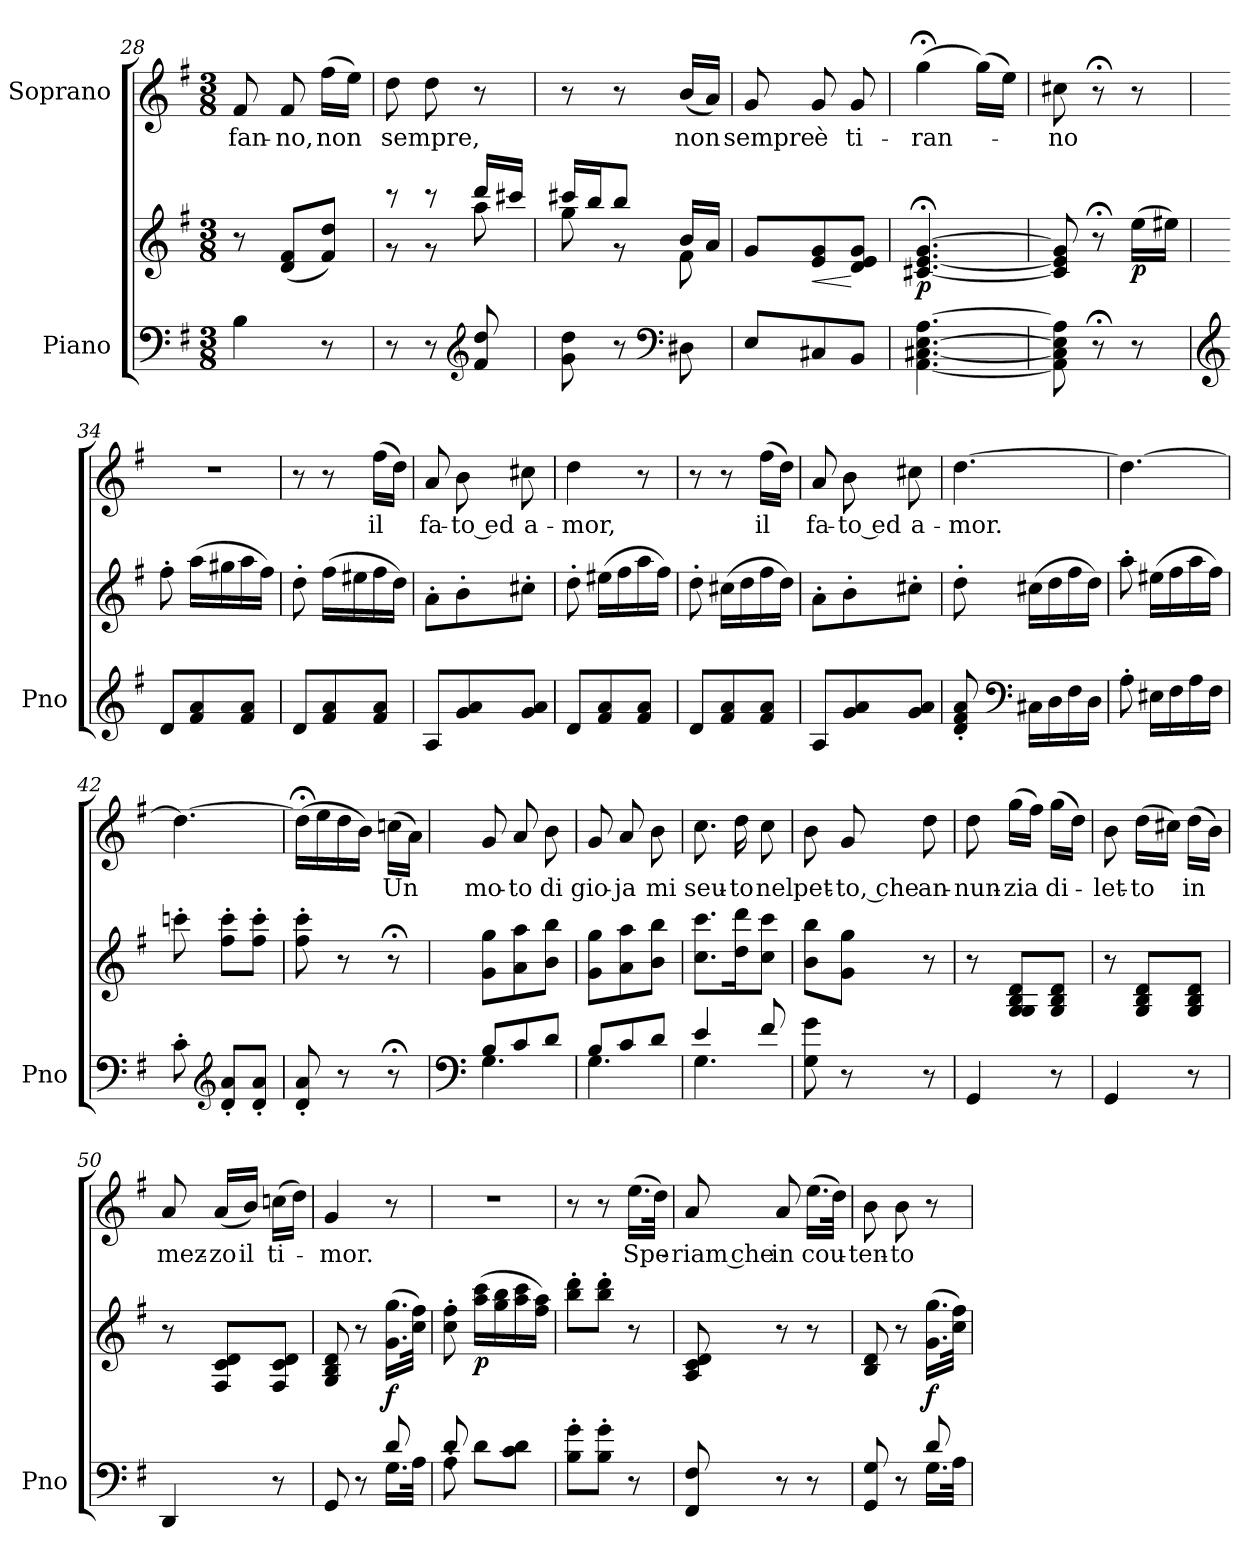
**kern	**kern	**dynam	**kern	**text
*part2	*part2	*part2	*part1	*part1
*staff3	*staff2	*staff2/3	*staff1	*staff1
*I"Piano	*	*	*I"Soprano	*
*I'Pno	*	*	*	*
*clefF4	*clefG2	*	*clefG2	*
*k[f#]	*k[f#]	*	*k[f#]	*
*M3/8	*M3/8	*	*M3/8	*
=28	=28	=28	=28	=28
!	!	!	!	!LO:LY:b
4B\	8r	.	8f#/	-fan-
!	!	!	!	!LO:LY:b
.	(<8d/ 8f#/L	.	8f#/	-no,
!	!	!	!	!LO:LY:b
8r	8f#/ 8dd/J)	.	(>16ff#\LL	non
.	.	.	16ee\JJ)	.
=29	=29	=29	=29	=29
*	*^	*	*	*
!	!	!	!	!	!LO:LY:b
8r	8r	8r	.	8dd\	sempre,
8r	8r	8r	.	8dd\	.
*clefG2	*	*	*	*	*
8f#/ 8dd/	16ddd/LL	8aa\	.	8r	.
.	16ccc#X/JJ	.	.	.	.
=30	=30	=30	=30	=30	=30
8g\ 8dd\	16ccc#X/LL	8gg\	.	8r	.
.	16bb/J	.	.	.	.
8r	8bb/J	8r	.	8r	.
*clefF4	*	*	*	*	*
!	!	!	!	!	!LO:LY:b
8D#X\	16b/LL	8f#\	.	(<16b/LL	non
.	16a/JJ	.	.	16a/JJ)	.
*	*v	*v	*	*	*
!!LO:LB:g=z
=31	=31	=31	=31	=31
!	!	!	!	!LO:LY:b
8E/L	8g/L	.	8g/	sempre
!	!	!LO:HP:b	!	!LO:LY:b
8C#X/	8e/ 8g/	<	8g/	è
!	!	!	!	!LO:LY:b
8BB/J	8d/ 8e/ 8g/J	[	8g/	ti-
=32	=32	=32	=32	=32
!	!	!LO:DY:b	!	!LO:LY:b
[4.AA\ [4.C#X\ [4.E\ [4.A\	[4.c#X/;< [4.e/;< [4.g/;<	p	(>4gg;<\	-ran-
.	.	.	(>16gg\LL)	.
.	.	.	16ee\JJ)	.
=33	=33	=33	=33	=33
!	!	!	!	!LO:LY:b
8AA\] 8C#\] 8E\] 8A\]	8c#/] 8e/] 8g/]	.	8cc#X\	-no
8r;<	8r;<	.	8r;<	.
!	!	!LO:DY:b	!	!
8r	(>16ee\LL	p	8r	.
.	16ee#X\JJ)	.	.	.
=34	=34	=34	=34	=34
*clefG2	*	*	*	*
8d/L	8ff#'\	.	4.r	.
8f#/ 8a/	(>16aa\LL	.	.	.
.	16gg#X\	.	.	.
8f#/ 8a/J	16aa\	.	.	.
.	16ff#\JJ)	.	.	.
=35	=35	=35	=35	=35
8d/L	8dd'\	.	8r	.
8f#/ 8a/	(>16ff#\LL	.	8r	.
.	16ee#X\	.	.	.
!	!	!	!	!LO:LY:b
8f#/ 8a/J	16ff#\	.	(>16ff#\LL	il
.	16dd\JJ)	.	16dd\JJ)	.
=36	=36	=36	=36	=36
!	!	!	!	!LO:LY:b
8A/L	8a'\L	.	8a/	fa-
!	!	!	!	!LO:LY:b
8g/ 8a/	8b'\	.	8b\	-to ed
!	!	!	!	!LO:LY:b
8g/ 8a/J	8cc#X'\J	.	8cc#X\	a-
=37	=37	=37	=37	=37
!	!	!	!	!LO:LY:b
8d/L	8dd'\	.	4dd\	-mor,
8f#/ 8a/	(>16ee#X\LL	.	.	.
.	16ff#\	.	.	.
8f#/ 8a/J	16aa\	.	8r	.
.	16ff#\JJ)	.	.	.
=38	=38	=38	=38	=38
8d/L	8dd'\	.	8r	.
8f#/ 8a/	(>16cc#X\LL	.	8r	.
.	16dd\	.	.	.
!	!	!	!	!LO:LY:b
8f#/ 8a/J	16ff#\	.	(>16ff#\LL	il
.	16dd\JJ)	.	16dd\JJ)	.
!!LO:LB:g=z
=39	=39	=39	=39	=39
!	!	!	!	!LO:LY:b
8A/L	8a'\L	.	8a/	fa-
!	!	!	!	!LO:LY:b
8g/ 8a/	8b'\	.	8b\	-to ed
!	!	!	!	!LO:LY:b
8g/ 8a/J	8cc#X'\J	.	8cc#X\	a-
=40	=40	=40	=40	=40
!	!	!	!	!LO:LY:b
8d/' 8f#/' 8a/'	8dd'\	.	[4.dd\	-mor.
*clefF4	*	*	*	*
16C#X\LL	(>16cc#X\LL	.	.	.
16D\	16dd\	.	.	.
16F#\	16ff#\	.	.	.
16D\JJ	16dd\JJ)	.	.	.
=41	=41	=41	=41	=41
8A'\	8aa'\	.	4.dd\_	.
16E#X\LL	(>16ee#X\LL	.	.	.
16F#\	16ff#\	.	.	.
16A\	16aa\	.	.	.
16F#\JJ	16ff#\JJ)	.	.	.
=42	=42	=42	=42	=42
8c'\	8cccn'\	.	4.dd\_	.
*clefG2	*	*	*	*
8d/' 8a/'L	8ff#\' 8ccc\'L	.	.	.
8d/' 8a/'J	8ff#\' 8ccc\'J	.	.	.
=43	=43	=43	=43	=43
8d/' 8a/'	8ff#\' 8ccc\'	.	(>16dd;<\LL]	.
.	.	.	16ee\	.
8r	8r	.	16dd\	.
.	.	.	16b\JJ)	.
!	!	!	!	!LO:LY:b
8r;<	8r;<	.	(>16ccn\LL	Un
.	.	.	16a\JJ)	.
!!LO:PB:g=z
=44	=44	=44	=44	=44
*clefF4	*	*	*	*
*^	*	*	*	*
!	!	!	!	!	!LO:LY:b
8B/L	4.G\	8g\ 8gg\L	.	8g/	mo-
!	!	!	!	!	!LO:LY:b
8c/	.	8a\ 8aa\	.	8a/	-to
!	!	!	!	!	!LO:LY:b
8d/J	.	8b\ 8bb\J	.	8b\	di
=45	=45	=45	=45	=45	=45
!	!	!	!	!	!LO:LY:b
8B/L	4.G\	8g\ 8gg\L	.	8g/	gio-
!	!	!	!	!	!LO:LY:b
8c/	.	8a\ 8aa\	.	8a/	-ja
!	!	!	!	!	!LO:LY:b
8d/J	.	8b\ 8bb\J	.	8b\	mi
=46	=46	=46	=46	=46	=46
!	!	!	!	!	!LO:LY:b
4e/	4.G\	8.cc\ 8.ccc\L	.	8.cc\	seu-
!	!	!	!	!	!LO:LY:b
.	.	16dd\ 16ddd\K	.	16dd\	-to
!	!	!	!	!	!LO:LY:b
8f#/	.	8cc\ 8ccc\J	.	8cc\	nel
*v	*v	*	*	*	*
=47	=47	=47	=47	=47
!	!	!	!	!LO:LY:b
8G\ 8g\	8b\ 8bb\L	.	8b\	pet-
!	!	!	!	!LO:LY:b
8r	8g\ 8gg\J	.	8g/	-to, che
!	!	!	!	!LO:LY:b
8r	8r	.	8dd\	an-
=48	=48	=48	=48	=48
!	!	!	!	!LO:LY:b
4GG/	8r	.	8dd\	-nun-
!	!	!	!	!LO:LY:b
.	8G/ 8G/ 8B/ 8d/L	.	(>16gg\LL	-zia
.	.	.	16ff#\JJ)	.
!	!	!	!	!LO:LY:b
8r	8G/ 8B/ 8d/J	.	(>16gg\LL	di-
.	.	.	16dd\JJ)	.
=49	=49	=49	=49	=49
!	!	!	!	!LO:LY:b
4GG/	8r	.	8b\	-let-
!	!	!	!	!LO:LY:b
.	8G/ 8B/ 8d/L	.	(>16dd\LL	-to
.	.	.	16cc#X\JJ)	.
!	!	!	!	!LO:LY:b
8r	8G/ 8B/ 8d/J	.	(>16dd\LL	in
.	.	.	16b\JJ)	.
!!LO:LB:g=z
=50	=50	=50	=50	=50
!	!	!	!	!LO:LY:b
4DD/	8r	.	8a/	mez-
!	!	!	!	!LO:LY:b
.	8F#/ 8c/ 8d/L	.	(<16a/LL	-zo
!	!	!	!	!LO:LY:b
.	.	.	16b/JJ)	il
!	!	!	!	!LO:LY:b
8r	8F#/ 8c/ 8d/J	.	(>16ccn\LL	ti-
.	.	.	16dd\JJ)	.
=51	=51	=51	=51	=51
*^	*	*	*	*
!	!	!	!	!	!LO:LY:b
8GG/	8ryy	8G/ 8B/ 8d/	.	4g/	-mor.
8r	8ryy	8r	.	.	.
!	!	!	!LO:DY:b	!	!
16.G\LL	8d'/	(>16.g\ 16.gg\LL	f	8r	.
32A\JJk	.	32cc\ 32ff#\JJk)	.	.	.
=52	=52	=52	=52	=52	=52
8A'\	8d'/	8cc\' 8ff#\'	.	4.r	.
!	!	!	!LO:DY:b	!	!
8d\L	4ryy	(>16aa\ 16ccc\LL	p	.	.
.	.	16gg\ 16bb\	.	.	.
8c\ 8d\J	.	16aa\ 16ccc\	.	.	.
.	.	16ff#\ 16aa\JJ)	.	.	.
*v	*v	*	*	*	*
=53	=53	=53	=53	=53
8B\' 8g\'L	8bb\' 8ddd\'L	.	8r	.
8B\' 8g\'J	8bb\' 8ddd\'J	.	8r	.
!	!	!	!	!LO:LY:b
8r	8r	.	(>16.ee\LL	Spe-
.	.	.	32dd\JJk)	.
=54	=54	=54	=54	=54
!	!	!	!	!LO:LY:b
8FF#/ 8F#/	8A/ 8c/ 8d/	.	8a/	-riam che
!	!	!	!	!LO:LY:b
8r	8r	.	8a/	in
!	!	!	!	!LO:LY:b
8r	8r	.	(>16.ee\LL	cou-
.	.	.	32dd\JJk)	.
=55	=55	=55	=55	=55
*^	*	*	*	*
!	!	!	!	!	!LO:LY:b
8GG/ 8G/	8ryy	8B/ 8d/	.	8b\	-ten-
!	!	!	!	!	!LO:LY:b
8r	8ryy	8r	.	8b\	-to
!	!	!	!LO:DY:b	!	!
16.G\LL	8d'/	(>16.g\ 16.gg\LL	f	8r	.
32A\JJk	.	32cc\ 32ff#\JJk)	.	.	.
*v	*v	*	*	*	*
=	=	=	=	=
*-	*-	*-	*-	*-
